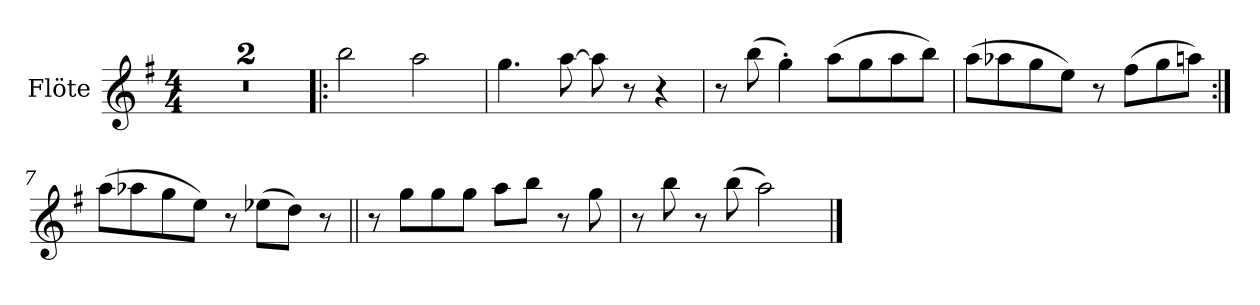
**kern
*part1
*staff1
*I"Flöte
*I'Fl.
*clefG2
*k[f#]
*M4/4
*MM200
=1
1r
=2
1r
=3!|:
2bb\
2aa\
=4
4.gg\
[8aa\
8aa\]
8r
4r
=5
8r
(8bb\
4gg'\)
(8aa\L
8gg\
8aa\
8bb\J)
!!LO:LB:g=z
=6
(8aa\L
8aa-X\
8gg\
8ee\J)
8r
(8ff#\L
8gg\
8aan\J)
=7:|!
(8aa\L
8aa-X\
8gg\
8ee\J)
8r
(8ee-X\L
8dd\J)
8r
=8||
8r
8gg\L
8gg\
8gg\J
8aa\L
8bb\J
8r
8gg\
!!LO:LB:g=z
=9
8r
8bb\
8r
(8bb\
2aa\)
==
*-
